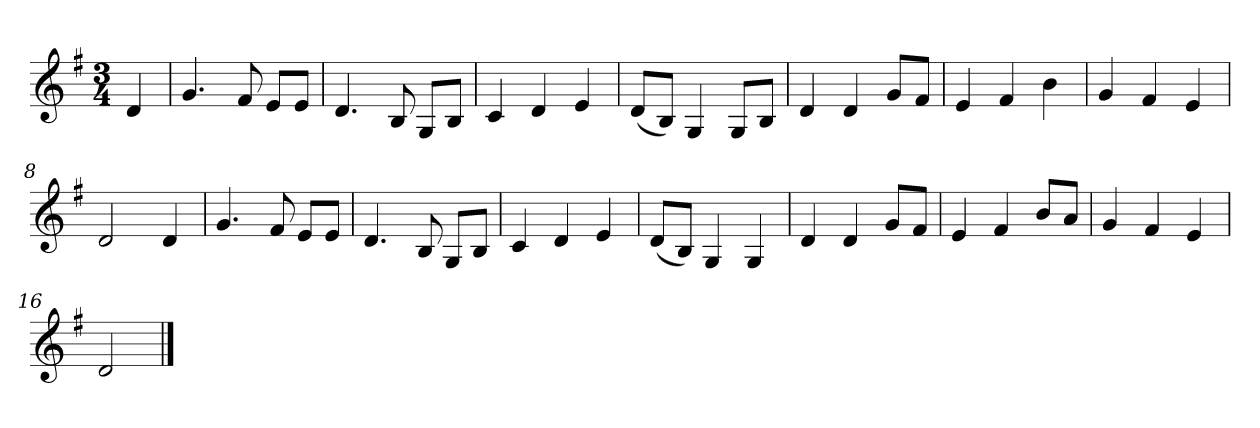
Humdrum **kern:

**kern
*part1
*staff1
*k[f#]
*M3/4
*MM120
=
4d
=1
4.g
8f#
8eL
8eJ
=2
4.d
8B
8GL
8BJ
=3
4c
4d
4e
=4
(8dL
8BJ)
4G
8GL
8BJ
=5
4d
4d
8gL
8f#J
=6
4e
4f#
4b
=7
4g
4f#
4e
=8
2d
4d
=9
4.g
8f#
8eL
8eJ
=10
4.d
8B
8GL
8BJ
=11
4c
4d
4e
=12
(8dL
8BJ)
4G
4G
=13
4d
4d
8gL
8f#J
=14
4e
4f#
8bL
8aJ
=15
4g
4f#
4e
=16
2d
==
*-
